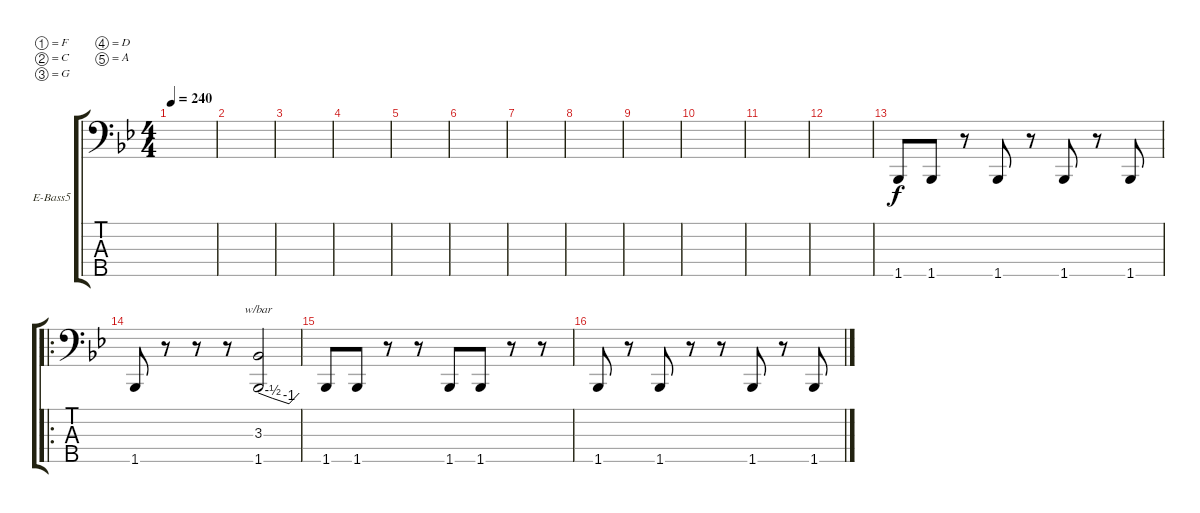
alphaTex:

\defaultSystemsLayout 4
\bracketExtendMode groupsimilarinstruments
\firstSystemTrackNameOrientation horizontal
\otherSystemsTrackNameOrientation horizontal
\track ("Electric Bass" "E-Bass5") {instrument electricbassfinger}
\staff {score tabs}
\tuning (F2 C2 G1 D1 A0)
\ts (4 4)
\tempo 240
\clef f4
\ks bb
|
|
|
|
|
|
|
|
|
|
|
|
1.5{acc forcenatural}.8 1.5{acc forcenatural}.8 r.8 1.5{acc forcenatural}.8 r.8 1.5{acc forcenatural}.8 r.8 1.5{acc forcenatural}.8 |
\ro
1.5{acc forcenatural}.8 r.8 r.8 r.8 (1.5{acc forcenatural} 3.3{acc forcenatural}).2{tbe (custom default 0 0 21 -2 21 -2 45 -4 0 0 60 0)} |
1.5{acc forcenatural}.8 1.5{acc forcenatural}.8 r.8 r.8 1.5{acc forcenatural}.8 1.5{acc forcenatural}.8 r.8 r.8 |
1.5{acc forcenatural}.8 r.8 1.5{acc forcenatural}.8 r.8 r.8 1.5{acc forcenatural}.8 r.8 1.5{acc forcenatural}.8
